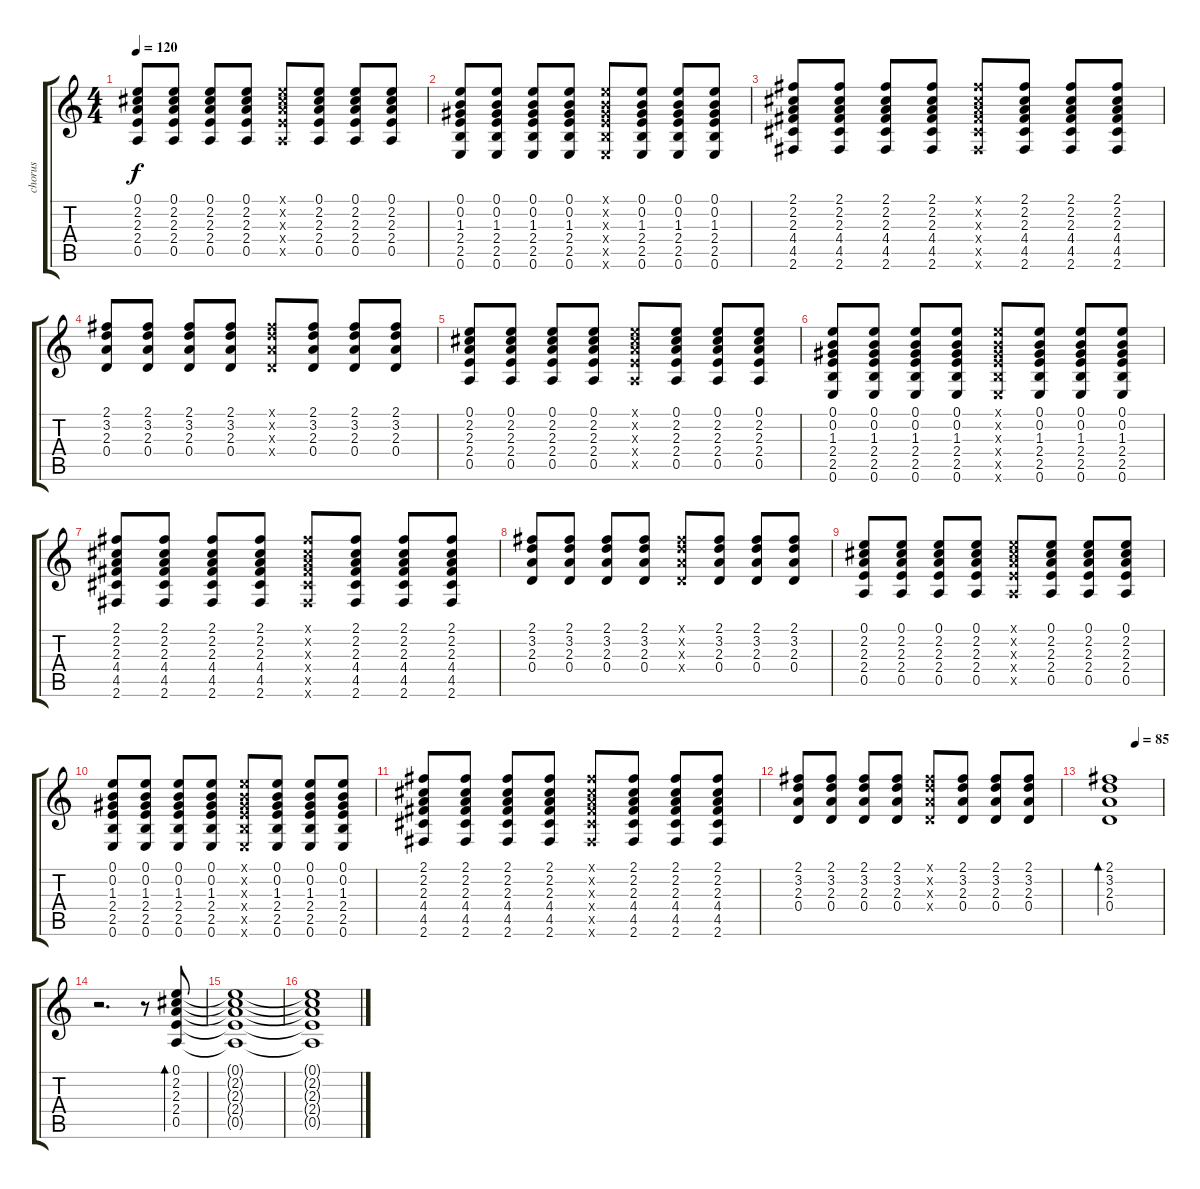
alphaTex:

\track ("chorus" "chorus") {instrument acousticguitarsteel}
\staff {score tabs}
\tuning (E4 B3 G3 D3 A2 E2) {hide}
\ts (4 4)
\tempo 120
\clef g2
\ks c
(0.1 2.2 2.3 2.4 0.5).8{dy f} (0.1 2.2 2.3 2.4 0.5).8 (0.1 2.2 2.3 2.4 0.5).8 (0.1 2.2 2.3 2.4 0.5).8 (0.1{x} 2.2{x} 2.3{x} 2.4{x} 0.5{x}).8 (0.1 2.2 2.3 2.4 0.5).8 (0.1 2.2 2.3 2.4 0.5).8 (0.1 2.2 2.3 2.4 0.5).8 |
(0.1 0.2 1.3 2.4 2.5 0.6).8 (0.1 0.2 1.3 2.4 2.5 0.6).8 (0.1 0.2 1.3 2.4 2.5 0.6).8 (0.1 0.2 1.3 2.4 2.5 0.6).8 (0.1{x} 0.2{x} 1.3{x} 2.4{x} 2.5{x} 0.6{x}).8 (0.1 0.2 1.3 2.4 2.5 0.6).8 (0.1 0.2 1.3 2.4 2.5 0.6).8 (0.1 0.2 1.3 2.4 2.5 0.6).8 |
(2.1 2.2 2.3 4.4 4.5 2.6).8 (2.1 2.2 2.3 4.4 4.5 2.6).8 (2.1 2.2 2.3 4.4 4.5 2.6).8 (2.1 2.2 2.3 4.4 4.5 2.6).8 (2.1{x} 2.2{x} 2.3{x} 4.4{x} 4.5{x} 2.6{x}).8 (2.1 2.2 2.3 4.4 4.5 2.6).8 (2.1 2.2 2.3 4.4 4.5 2.6).8 (2.1 2.2 2.3 4.4 4.5 2.6).8 |
(2.1 3.2 2.3 0.4).8 (2.1 3.2 2.3 0.4).8 (2.1 3.2 2.3 0.4).8 (2.1 3.2 2.3 0.4).8 (2.1{x} 3.2{x} 2.3{x} 0.4{x}).8 (2.1 3.2 2.3 0.4).8 (2.1 3.2 2.3 0.4).8 (2.1 3.2 2.3 0.4).8 |
(0.1 2.2 2.3 2.4 0.5).8 (0.1 2.2 2.3 2.4 0.5).8 (0.1 2.2 2.3 2.4 0.5).8 (0.1 2.2 2.3 2.4 0.5).8 (0.1{x} 2.2{x} 2.3{x} 2.4{x} 0.5{x}).8 (0.1 2.2 2.3 2.4 0.5).8 (0.1 2.2 2.3 2.4 0.5).8 (0.1 2.2 2.3 2.4 0.5).8 |
(0.1 0.2 1.3 2.4 2.5 0.6).8 (0.1 0.2 1.3 2.4 2.5 0.6).8 (0.1 0.2 1.3 2.4 2.5 0.6).8 (0.1 0.2 1.3 2.4 2.5 0.6).8 (0.1{x} 0.2{x} 1.3{x} 2.4{x} 2.5{x} 0.6{x}).8 (0.1 0.2 1.3 2.4 2.5 0.6).8 (0.1 0.2 1.3 2.4 2.5 0.6).8 (0.1 0.2 1.3 2.4 2.5 0.6).8 |
(2.1 2.2 2.3 4.4 4.5 2.6).8 (2.1 2.2 2.3 4.4 4.5 2.6).8 (2.1 2.2 2.3 4.4 4.5 2.6).8 (2.1 2.2 2.3 4.4 4.5 2.6).8 (2.1{x} 2.2{x} 2.3{x} 4.4{x} 4.5{x} 2.6{x}).8 (2.1 2.2 2.3 4.4 4.5 2.6).8 (2.1 2.2 2.3 4.4 4.5 2.6).8 (2.1 2.2 2.3 4.4 4.5 2.6).8 |
(2.1 3.2 2.3 0.4).8 (2.1 3.2 2.3 0.4).8 (2.1 3.2 2.3 0.4).8 (2.1 3.2 2.3 0.4).8 (2.1{x} 3.2{x} 2.3{x} 0.4{x}).8 (2.1 3.2 2.3 0.4).8 (2.1 3.2 2.3 0.4).8 (2.1 3.2 2.3 0.4).8 |
(0.1 2.2 2.3 2.4 0.5).8 (0.1 2.2 2.3 2.4 0.5).8 (0.1 2.2 2.3 2.4 0.5).8 (0.1 2.2 2.3 2.4 0.5).8 (0.1{x} 2.2{x} 2.3{x} 2.4{x} 0.5{x}).8 (0.1 2.2 2.3 2.4 0.5).8 (0.1 2.2 2.3 2.4 0.5).8 (0.1 2.2 2.3 2.4 0.5).8 |
(0.1 0.2 1.3 2.4 2.5 0.6).8 (0.1 0.2 1.3 2.4 2.5 0.6).8 (0.1 0.2 1.3 2.4 2.5 0.6).8 (0.1 0.2 1.3 2.4 2.5 0.6).8 (0.1{x} 0.2{x} 1.3{x} 2.4{x} 2.5{x} 0.6{x}).8 (0.1 0.2 1.3 2.4 2.5 0.6).8 (0.1 0.2 1.3 2.4 2.5 0.6).8 (0.1 0.2 1.3 2.4 2.5 0.6).8 |
(2.1 2.2 2.3 4.4 4.5 2.6).8 (2.1 2.2 2.3 4.4 4.5 2.6).8 (2.1 2.2 2.3 4.4 4.5 2.6).8 (2.1 2.2 2.3 4.4 4.5 2.6).8 (2.1{x} 2.2{x} 2.3{x} 4.4{x} 4.5{x} 2.6{x}).8 (2.1 2.2 2.3 4.4 4.5 2.6).8 (2.1 2.2 2.3 4.4 4.5 2.6).8 (2.1 2.2 2.3 4.4 4.5 2.6).8 |
(2.1 3.2 2.3 0.4).8 (2.1 3.2 2.3 0.4).8 (2.1 3.2 2.3 0.4).8 (2.1 3.2 2.3 0.4).8 (2.1{x} 3.2{x} 2.3{x} 0.4{x}).8 (2.1 3.2 2.3 0.4).8 (2.1 3.2 2.3 0.4).8 (2.1 3.2 2.3 0.4).8 |
\tempo (85 0.5)
(2.1 3.2 2.3 0.4).1{bd 60} |
r.2{d} r.8 (0.1 2.2 2.3 2.4 0.5).8{bd 480} |
(0.1{t} 2.2{t} 2.3{t} 2.4{t} 0.5{t}).1 |
(0.1{t} 2.2{t} 2.3{t} 2.4{t} 0.5{t}).1
